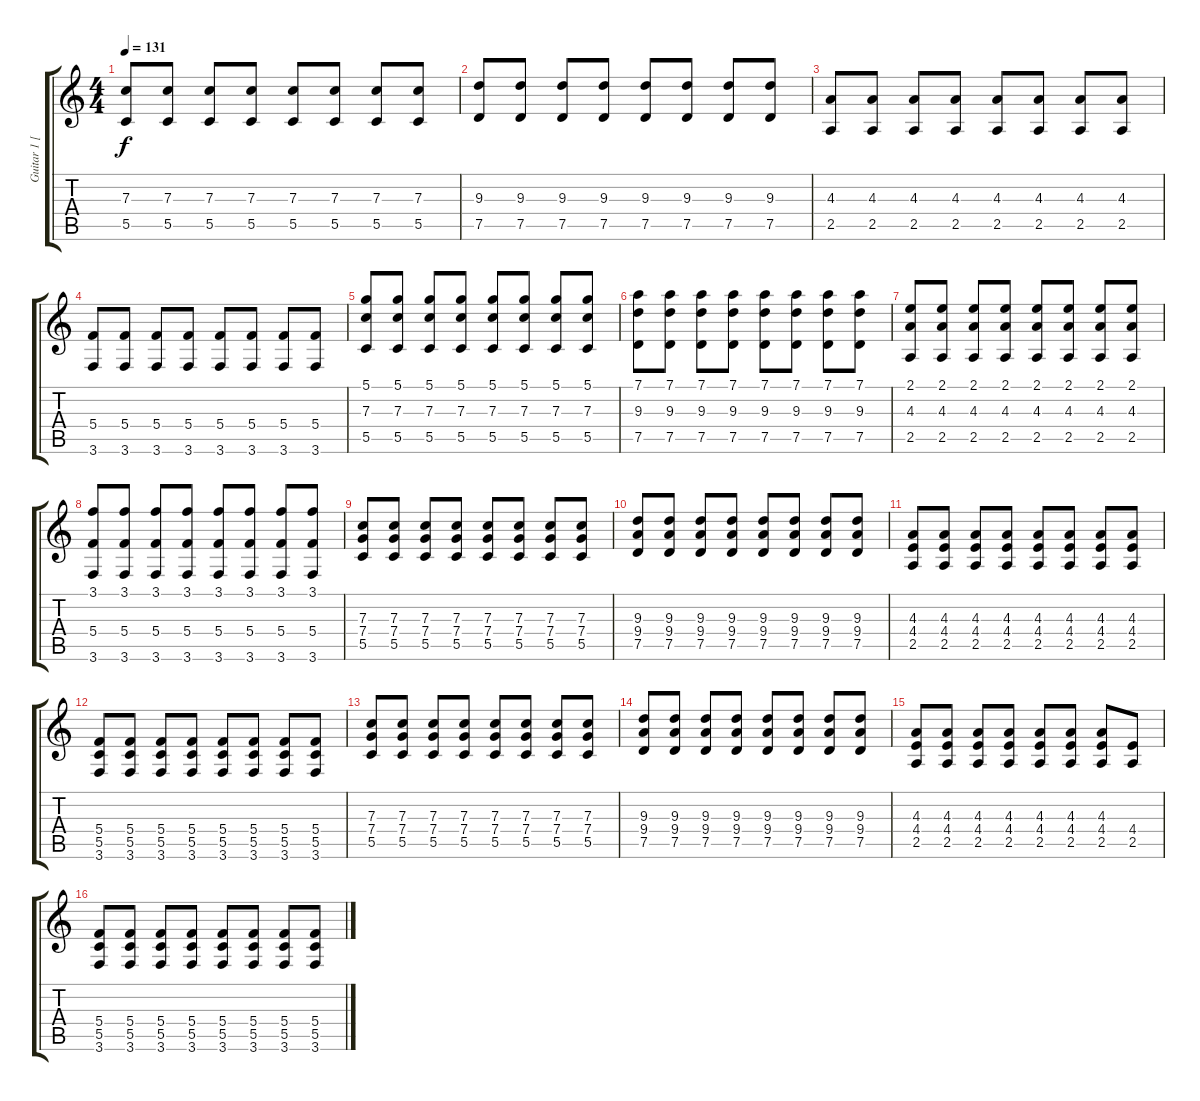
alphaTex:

\track ("Guitar 1 [Tom Delonge]" "Guitar 1 [") {instrument distortionguitar}
\staff {score tabs}
\tuning (D4 A3 F3 C3 G2 D2) {hide}
\ts (4 4)
\tempo 131
\clef g2
\ks c
(7.3 5.5).8{dy f} (7.3 5.5).8 (7.3 5.5).8 (7.3 5.5).8 (7.3 5.5).8 (7.3 5.5).8 (7.3 5.5).8 (7.3 5.5).8 |
(9.3 7.5).8 (9.3 7.5).8 (9.3 7.5).8 (9.3 7.5).8 (9.3 7.5).8 (9.3 7.5).8 (9.3 7.5).8 (9.3 7.5).8 |
(4.3 2.5).8 (4.3 2.5).8 (4.3 2.5).8 (4.3 2.5).8 (4.3 2.5).8 (4.3 2.5).8 (4.3 2.5).8 (4.3 2.5).8 |
(5.4 3.6).8 (5.4 3.6).8 (5.4 3.6).8 (5.4 3.6).8 (5.4 3.6).8 (5.4 3.6).8 (5.4 3.6).8 (5.4 3.6).8 |
(5.1 7.3 5.5).8 (5.1 7.3 5.5).8 (5.1 7.3 5.5).8 (5.1 7.3 5.5).8 (5.1 7.3 5.5).8 (5.1 7.3 5.5).8 (5.1 7.3 5.5).8 (5.1 7.3 5.5).8 |
(7.1 9.3 7.5).8 (7.1 9.3 7.5).8 (7.1 9.3 7.5).8 (7.1 9.3 7.5).8 (7.1 9.3 7.5).8 (7.1 9.3 7.5).8 (7.1 9.3 7.5).8 (7.1 9.3 7.5).8 |
(2.1 4.3 2.5).8 (2.1 4.3 2.5).8 (2.1 4.3 2.5).8 (2.1 4.3 2.5).8 (2.1 4.3 2.5).8 (2.1 4.3 2.5).8 (2.1 4.3 2.5).8 (2.1 4.3 2.5).8 |
(3.1 5.4 3.6).8 (3.1 5.4 3.6).8 (3.1 5.4 3.6).8 (3.1 5.4 3.6).8 (3.1 5.4 3.6).8 (3.1 5.4 3.6).8 (3.1 5.4 3.6).8 (3.1 5.4 3.6).8 |
(7.3 7.4 5.5).8{instrument distortionguitar} (7.3 7.4 5.5).8 (7.3 7.4 5.5).8 (7.3 7.4 5.5).8 (7.3 7.4 5.5).8 (7.3 7.4 5.5).8 (7.3 7.4 5.5).8 (7.3 7.4 5.5).8 |
(9.3 9.4 7.5).8 (9.3 9.4 7.5).8 (9.3 9.4 7.5).8 (9.3 9.4 7.5).8 (9.3 9.4 7.5).8 (9.3 9.4 7.5).8 (9.3 9.4 7.5).8 (9.3 9.4 7.5).8 |
(4.3 4.4 2.5).8 (4.3 4.4 2.5).8 (4.3 4.4 2.5).8 (4.3 4.4 2.5).8 (4.3 4.4 2.5).8 (4.3 4.4 2.5).8 (4.3 4.4 2.5).8 (4.3 4.4 2.5).8 |
(5.4 5.5 3.6).8 (5.4 5.5 3.6).8 (5.4 5.5 3.6).8 (5.4 5.5 3.6).8 (5.4 5.5 3.6).8 (5.4 5.5 3.6).8 (5.4 5.5 3.6).8 (5.4 5.5 3.6).8 |
(7.3 7.4 5.5).8 (7.3 7.4 5.5).8 (7.3 7.4 5.5).8 (7.3 7.4 5.5).8 (7.3 7.4 5.5).8 (7.3 7.4 5.5).8 (7.3 7.4 5.5).8 (7.3 7.4 5.5).8 |
(9.3 9.4 7.5).8 (9.3 9.4 7.5).8 (9.3 9.4 7.5).8 (9.3 9.4 7.5).8 (9.3 9.4 7.5).8 (9.3 9.4 7.5).8 (9.3 9.4 7.5).8 (9.3 9.4 7.5).8 |
(4.3 4.4 2.5).8 (4.3 4.4 2.5).8 (4.3 4.4 2.5).8 (4.3 4.4 2.5).8 (4.3 4.4 2.5).8 (4.3 4.4 2.5).8 (4.3 4.4 2.5).8 (4.4 2.5).8 |
(5.4 5.5 3.6).8 (5.4 5.5 3.6).8 (5.4 5.5 3.6).8 (5.4 5.5 3.6).8 (5.4 5.5 3.6).8 (5.4 5.5 3.6).8 (5.4 5.5 3.6).8 (5.4 5.5 3.6).8
